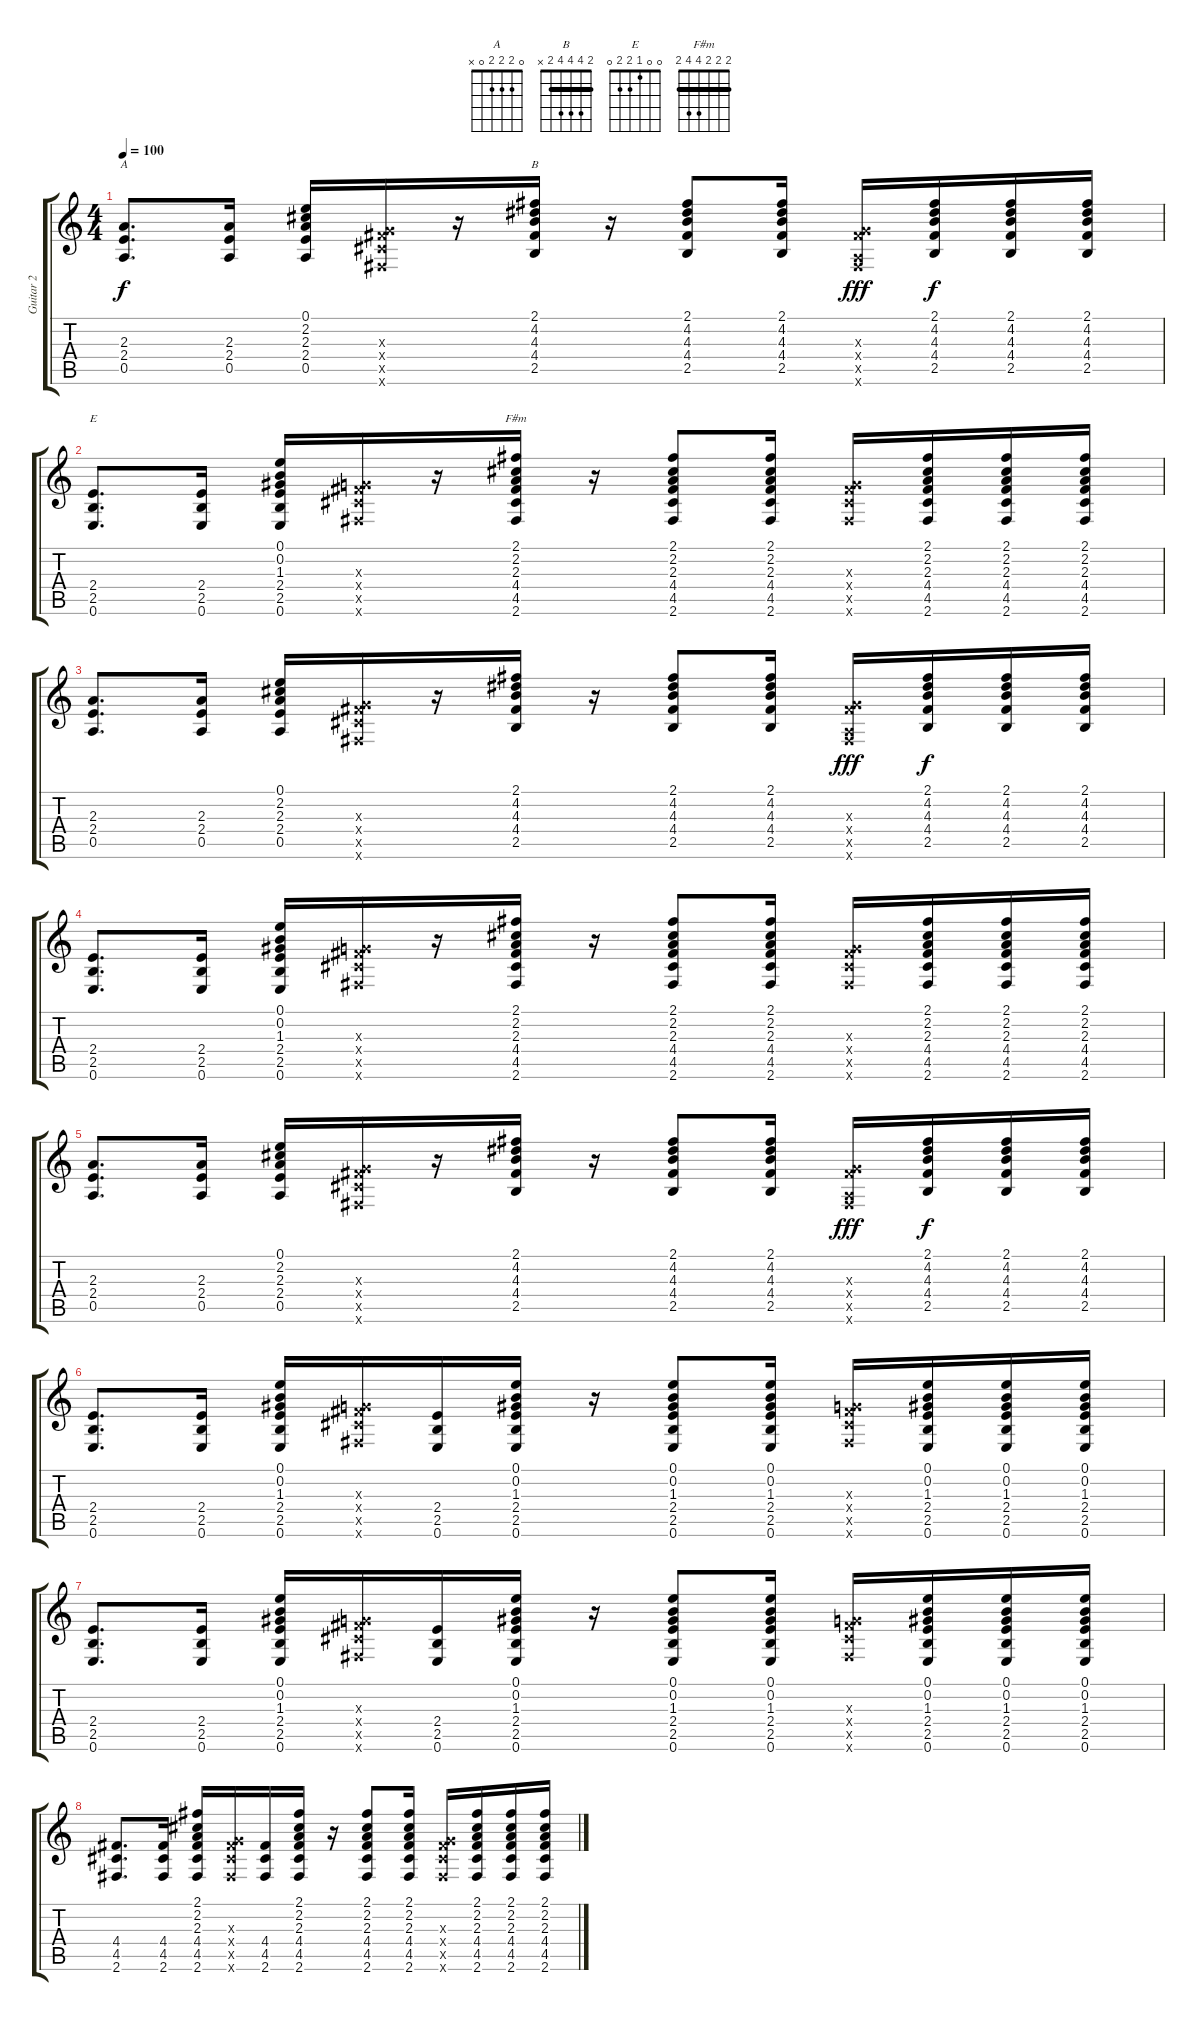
\track ("Guitar 2" "Guitar 2") {instrument acousticguitarsteel}
\staff {score tabs}
\tuning (E4 B3 G3 D3 A2 E2) {hide}
\chord ("A" 0 2 2 2 0 x)
\chord ("B" 2 4 4 4 2 x) {barre 2}
\chord ("E" 0 0 1 2 2 0)
\chord ("F#m" 2 2 2 4 4 2) {barre 2}
\ts (4 4)
\tempo 100
\clef g2
\ks c
(2.3 2.4 0.5).8{d ch "A" dy f} (2.3 2.4 0.5).16 (0.1 2.2 2.3 2.4 0.5).16 (0.3{x} 4.4{x} 4.5{x} 2.6{x}).16 r.16 (2.1 4.2 4.3 4.4 2.5).16{ch "B"} r.16 (2.1 4.2 4.3 4.4 2.5).8 (2.1 4.2 4.3 4.4 2.5).16 (0.3{x} 4.4{x} 0.5{x} 2.6{x}).16{dy fff} (2.1 4.2 4.3 4.4 2.5).16{dy f} (2.1 4.2 4.3 4.4 2.5).16 (2.1 4.2 4.3 4.4 2.5).16 |
(2.4 2.5 0.6).8{d ch "E"} (2.4 2.5 0.6).16 (0.1 0.2 1.3 2.4 2.5 0.6).16 (0.3{x} 4.4{x} 4.5{x} 2.6{x}).16 r.16 (2.1 2.2 2.3 4.4 4.5 2.6).16{ch "F#m"} r.16 (2.1 2.2 2.3 4.4 4.5 2.6).8 (2.1 2.2 2.3 4.4 4.5 2.6).16 (0.3{x} 4.4{x} 4.5{x} 2.6{x}).16 (2.1 2.2 2.3 4.4 4.5 2.6).16 (2.1 2.2 2.3 4.4 4.5 2.6).16 (2.1 2.2 2.3 4.4 4.5 2.6).16 |
(2.3 2.4 0.5).8{d} (2.3 2.4 0.5).16 (0.1 2.2 2.3 2.4 0.5).16 (0.3{x} 4.4{x} 4.5{x} 2.6{x}).16 r.16 (2.1 4.2 4.3 4.4 2.5).16 r.16 (2.1 4.2 4.3 4.4 2.5).8 (2.1 4.2 4.3 4.4 2.5).16 (0.3{x} 4.4{x} 0.5{x} 2.6{x}).16{dy fff} (2.1 4.2 4.3 4.4 2.5).16{dy f} (2.1 4.2 4.3 4.4 2.5).16 (2.1 4.2 4.3 4.4 2.5).16 |
(2.4 2.5 0.6).8{d} (2.4 2.5 0.6).16 (0.1 0.2 1.3 2.4 2.5 0.6).16 (0.3{x} 4.4{x} 4.5{x} 2.6{x}).16 r.16 (2.1 2.2 2.3 4.4 4.5 2.6).16 r.16 (2.1 2.2 2.3 4.4 4.5 2.6).8 (2.1 2.2 2.3 4.4 4.5 2.6).16 (0.3{x} 4.4{x} 4.5{x} 2.6{x}).16 (2.1 2.2 2.3 4.4 4.5 2.6).16 (2.1 2.2 2.3 4.4 4.5 2.6).16 (2.1 2.2 2.3 4.4 4.5 2.6).16 |
(2.3 2.4 0.5).8{d} (2.3 2.4 0.5).16 (0.1 2.2 2.3 2.4 0.5).16 (0.3{x} 4.4{x} 4.5{x} 2.6{x}).16 r.16 (2.1 4.2 4.3 4.4 2.5).16 r.16 (2.1 4.2 4.3 4.4 2.5).8 (2.1 4.2 4.3 4.4 2.5).16 (0.3{x} 4.4{x} 0.5{x} 2.6{x}).16{dy fff} (2.1 4.2 4.3 4.4 2.5).16{dy f} (2.1 4.2 4.3 4.4 2.5).16 (2.1 4.2 4.3 4.4 2.5).16 |
(2.4 2.5 0.6).8{d} (2.4 2.5 0.6).16 (0.1 0.2 1.3 2.4 2.5 0.6).16 (0.3{x} 4.4{x} 4.5{x} 2.6{x}).16 (2.4 2.5 0.6).16 (0.1 0.2 1.3 2.4 2.5 0.6).16 r.16 (0.1 0.2 1.3 2.4 2.5 0.6).8 (0.1 0.2 1.3 2.4 2.5 0.6).16 (0.3{x} 4.4{x} 4.5{x} 2.6{x}).16 (0.1 0.2 1.3 2.4 2.5 0.6).16 (0.1 0.2 1.3 2.4 2.5 0.6).16 (0.1 0.2 1.3 2.4 2.5 0.6).16 |
(2.4 2.5 0.6).8{d} (2.4 2.5 0.6).16 (0.1 0.2 1.3 2.4 2.5 0.6).16 (0.3{x} 4.4{x} 4.5{x} 2.6{x}).16 (2.4 2.5 0.6).16 (0.1 0.2 1.3 2.4 2.5 0.6).16 r.16 (0.1 0.2 1.3 2.4 2.5 0.6).8 (0.1 0.2 1.3 2.4 2.5 0.6).16 (0.3{x} 4.4{x} 4.5{x} 2.6{x}).16 (0.1 0.2 1.3 2.4 2.5 0.6).16 (0.1 0.2 1.3 2.4 2.5 0.6).16 (0.1 0.2 1.3 2.4 2.5 0.6).16 |
(4.4 4.5 2.6).8{d} (4.4 4.5 2.6).16 (2.1 2.2 2.3 4.4 4.5 2.6).16 (0.3{x} 4.4{x} 4.5{x} 2.6{x}).16 (4.4 4.5 2.6).16 (2.1 2.2 2.3 4.4 4.5 2.6).16 r.16 (2.1 2.2 2.3 4.4 4.5 2.6).8 (2.1 2.2 2.3 4.4 4.5 2.6).16 (0.3{x} 4.4{x} 4.5{x} 2.6{x}).16 (2.1 2.2 2.3 4.4 4.5 2.6).16 (2.1 2.2 2.3 4.4 4.5 2.6).16 (2.1 2.2 2.3 4.4 4.5 2.6).16
